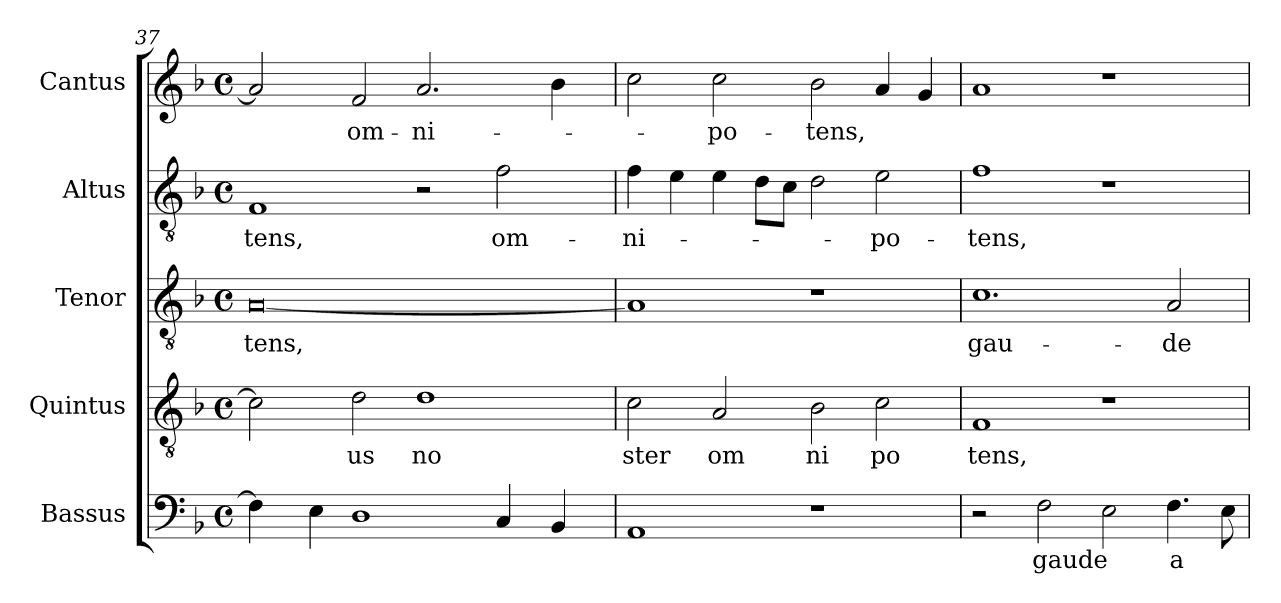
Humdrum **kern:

**kern	**text	**kern	**text	**kern	**text	**kern	**text	**kern	**text
*part5	*part5	*part4	*part4	*part3	*part3	*part2	*part2	*part1	*part1
*staff5	*staff5	*staff4	*staff4	*staff3	*staff3	*staff2	*staff2	*staff1	*staff1
*I"Bassus	*	*I"Quintus	*	*I"Tenor	*	*I"Altus	*	*I"Cantus	*
!!LO:PB:g=z
*clefF4	*	*clefGv2	*	*clefGv2	*	*clefGv2	*	*clefG2	*
*k[b-]	*	*k[b-]	*	*k[b-]	*	*k[b-]	*	*k[b-]	*
*F:	*	*F:	*	*F:	*	*F:	*	*F:	*
*M4/4	*	*M4/4	*	*M4/4	*	*M4/4	*	*M4/4	*
*met(c)	*	*met(c)	*	*met(c)	*	*met(c)	*	*met(c)	*
=37	=37	=37	=37	=37	=37	=37	=37	=37	=37
!	!	!	!	!	!LO:LY:b	!	!LO:LY:b:cj	!	!
*	*	*^	*	*	*	*	*	*	*
4F\]	.	2c\]	16ryy	.	[<0A	-tens,	1F	-tens,	2a/]	.
.	.	.	64ryy	.	.	.	.	.	.	.
.	.	.	1ryy	.	.	.	.	.	.	.
4E\	.	.	.	.	.	.	.	.	.	.
!	!	!	!	!LO:LY:b:cj	!	!	!	!	!	!LO:LY:b:cj
1D	.	2d\	.	-us	.	.	.	.	2f/	om-
!	!	!	!	!LO:LY:b:cj	!	!	!	!	!	!LO:LY:b:cj
.	.	1d	.	no	.	.	2r	.	2.a/	-ni-
.	.	.	2ryy	.	.	.	.	.	.	.
!	!	!	!	!	!	!	!	!LO:LY:b:cj	!	!
4C/	.	.	.	.	.	.	2f\	om-	.	.
.	.	.	4ryy	.	.	.	.	.	.	.
4BB-/	.	.	.	.	.	.	.	.	4b-\	.
.	.	.	8ryy	.	.	.	.	.	.	.
.	.	.	32.ryy	.	.	.	.	.	.	.
=38	=38	=38	=38	=38	=38	=38	=38	=38	=38	=38
!	!	!	!	!LO:LY:b:cj	!	!	!	!LO:LY:b:cj	!	!
*	*	*v	*v	*	*	*	*	*	*	*
1AA	.	2c\	ster	1A]	.	4f\	-ni-	2cc\	.
.	.	.	.	.	.	4e\	.	.	.
!	!	!	!LO:LY:b:cj	!	!	!	!	!	!LO:LY:b:cj
.	.	2A/	om	.	.	4e\	.	2cc\	-po-
.	.	.	.	.	.	8d\L	.	.	.
.	.	.	.	.	.	8c\J	.	.	.
!	!	!	!LO:LY:b:cj	!	!	!	!	!	!LO:LY:b
1r	.	2B-\	ni	1r	.	2d\	.	2b-\	-tens,
!	!	!	!LO:LY:b:cj	!	!	!	!LO:LY:b:cj	!	!
.	.	2c\	po	.	.	2e\	-po-	4a/	.
.	.	.	.	.	.	.	.	4g/	.
=39	=39	=39	=39	=39	=39	=39	=39	=39	=39
!	!	!	!LO:LY:b:cj	!	!LO:LY:b:cj	!	!LO:LY:b:cj	!	!
2r	.	1F	tens,	1.c	gau-	1f	-tens,	1a	.
!	!LO:LY:b:cj	!	!	!	!	!	!	!	!
2F\	gaude	.	.	.	.	.	.	.	.
2E\	.	1r	.	.	.	1r	.	1r	.
!	!LO:LY:b:cj	!	!	!	!LO:LY:b:cj	!	!	!	!
4.F\	a	.	.	2A/	-de-	.	.	.	.
8E\	.	.	.	.	.	.	.	.	.
=	=	=	=	=	=	=	=	=	=
*-	*-	*-	*-	*-	*-	*-	*-	*-	*-
